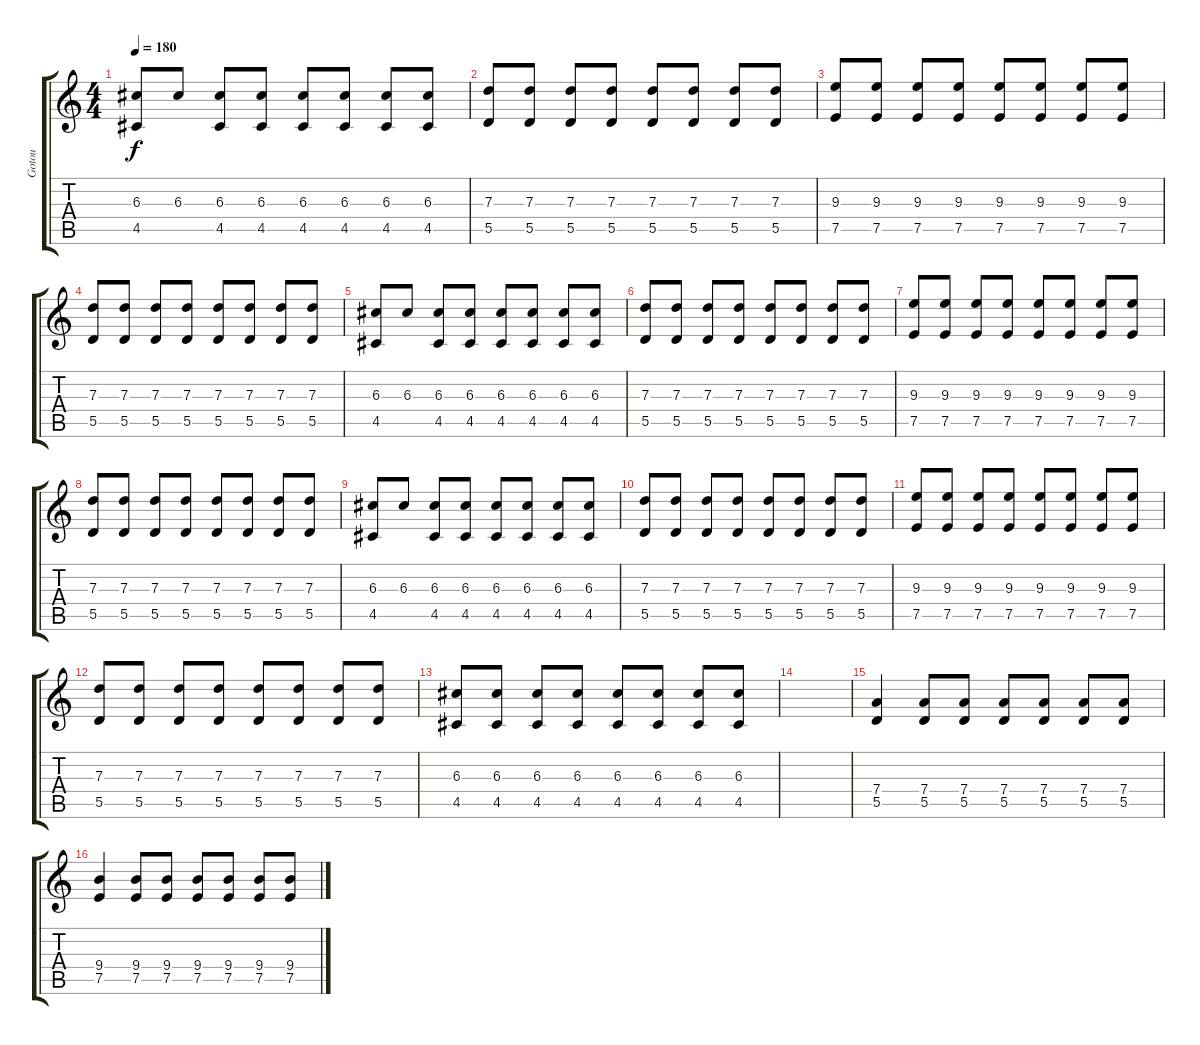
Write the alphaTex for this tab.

\track ("Gotou" "Gotou") {instrument distortionguitar}
\staff {score tabs}
\tuning (E4 B3 G3 D3 A2 E2) {hide}
\ts (4 4)
\tempo 180
\clef g2
\ks c
(6.3 4.5).8{dy f} 6.3.8 (6.3 4.5).8 (6.3 4.5).8 (6.3 4.5).8 (6.3 4.5).8 (6.3 4.5).8 (6.3 4.5).8 |
(7.3 5.5).8 (7.3 5.5).8 (7.3 5.5).8 (7.3 5.5).8 (7.3 5.5).8 (7.3 5.5).8 (7.3 5.5).8 (7.3 5.5).8 |
(9.3 7.5).8 (9.3 7.5).8 (9.3 7.5).8 (9.3 7.5).8 (9.3 7.5).8 (9.3 7.5).8 (9.3 7.5).8 (9.3 7.5).8 |
(7.3 5.5).8 (7.3 5.5).8 (7.3 5.5).8 (7.3 5.5).8 (7.3 5.5).8 (7.3 5.5).8 (7.3 5.5).8 (7.3 5.5).8 |
(6.3 4.5).8 6.3.8 (6.3 4.5).8 (6.3 4.5).8 (6.3 4.5).8 (6.3 4.5).8 (6.3 4.5).8 (6.3 4.5).8 |
(7.3 5.5).8 (7.3 5.5).8 (7.3 5.5).8 (7.3 5.5).8 (7.3 5.5).8 (7.3 5.5).8 (7.3 5.5).8 (7.3 5.5).8 |
(9.3 7.5).8 (9.3 7.5).8 (9.3 7.5).8 (9.3 7.5).8 (9.3 7.5).8 (9.3 7.5).8 (9.3 7.5).8 (9.3 7.5).8 |
(7.3 5.5).8 (7.3 5.5).8 (7.3 5.5).8 (7.3 5.5).8 (7.3 5.5).8 (7.3 5.5).8 (7.3 5.5).8 (7.3 5.5).8 |
(6.3 4.5).8 6.3.8 (6.3 4.5).8 (6.3 4.5).8 (6.3 4.5).8 (6.3 4.5).8 (6.3 4.5).8 (6.3 4.5).8 |
(7.3 5.5).8 (7.3 5.5).8 (7.3 5.5).8 (7.3 5.5).8 (7.3 5.5).8 (7.3 5.5).8 (7.3 5.5).8 (7.3 5.5).8 |
(9.3 7.5).8 (9.3 7.5).8 (9.3 7.5).8 (9.3 7.5).8 (9.3 7.5).8 (9.3 7.5).8 (9.3 7.5).8 (9.3 7.5).8 |
(7.3 5.5).8 (7.3 5.5).8 (7.3 5.5).8 (7.3 5.5).8 (7.3 5.5).8 (7.3 5.5).8 (7.3 5.5).8 (7.3 5.5).8 |
(6.3 4.5).8 (6.3 4.5).8 (6.3 4.5).8 (6.3 4.5).8 (6.3 4.5).8 (6.3 4.5).8 (6.3 4.5).8 (6.3 4.5).8 |
|
(7.4 5.5).4 (7.4 5.5).8 (7.4 5.5).8 (7.4 5.5).8 (7.4 5.5).8 (7.4 5.5).8 (7.4 5.5).8 |
(9.4 7.5).4 (9.4 7.5).8 (9.4 7.5).8 (9.4 7.5).8 (9.4 7.5).8 (9.4 7.5).8 (9.4 7.5).8
